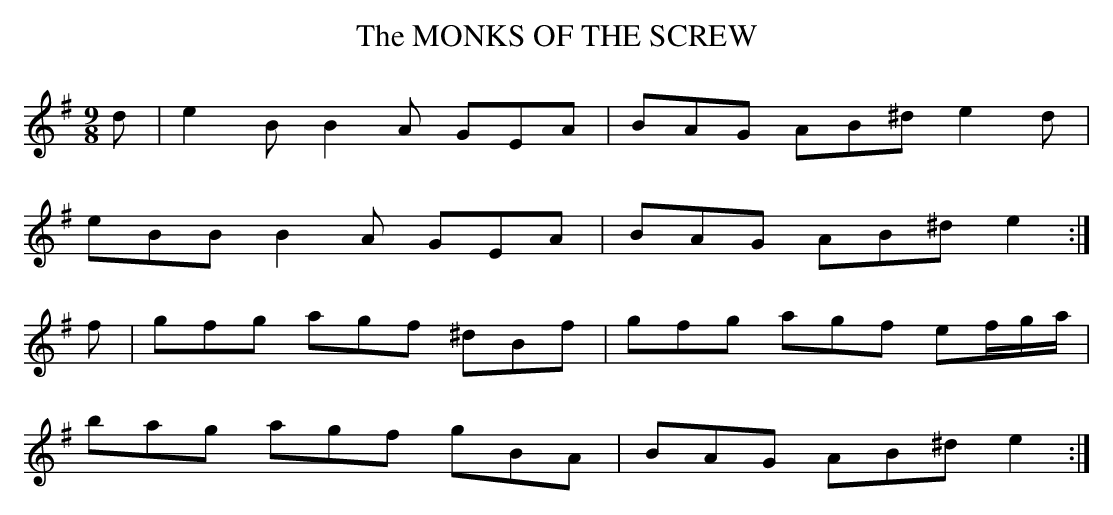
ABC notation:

X:1
T:MONKS OF THE SCREW, The
M:9/8
L:1/8
K:Em % source key = Cm
d|e2B B2A GEA|BAG AB^d e2d|
eBB B2A GEA|BAG AB^d e2 :|
f|gfg agf ^dBf|gfg agf ef/g/a/|
bag agf gBA|BAG AB^d e2 :|
